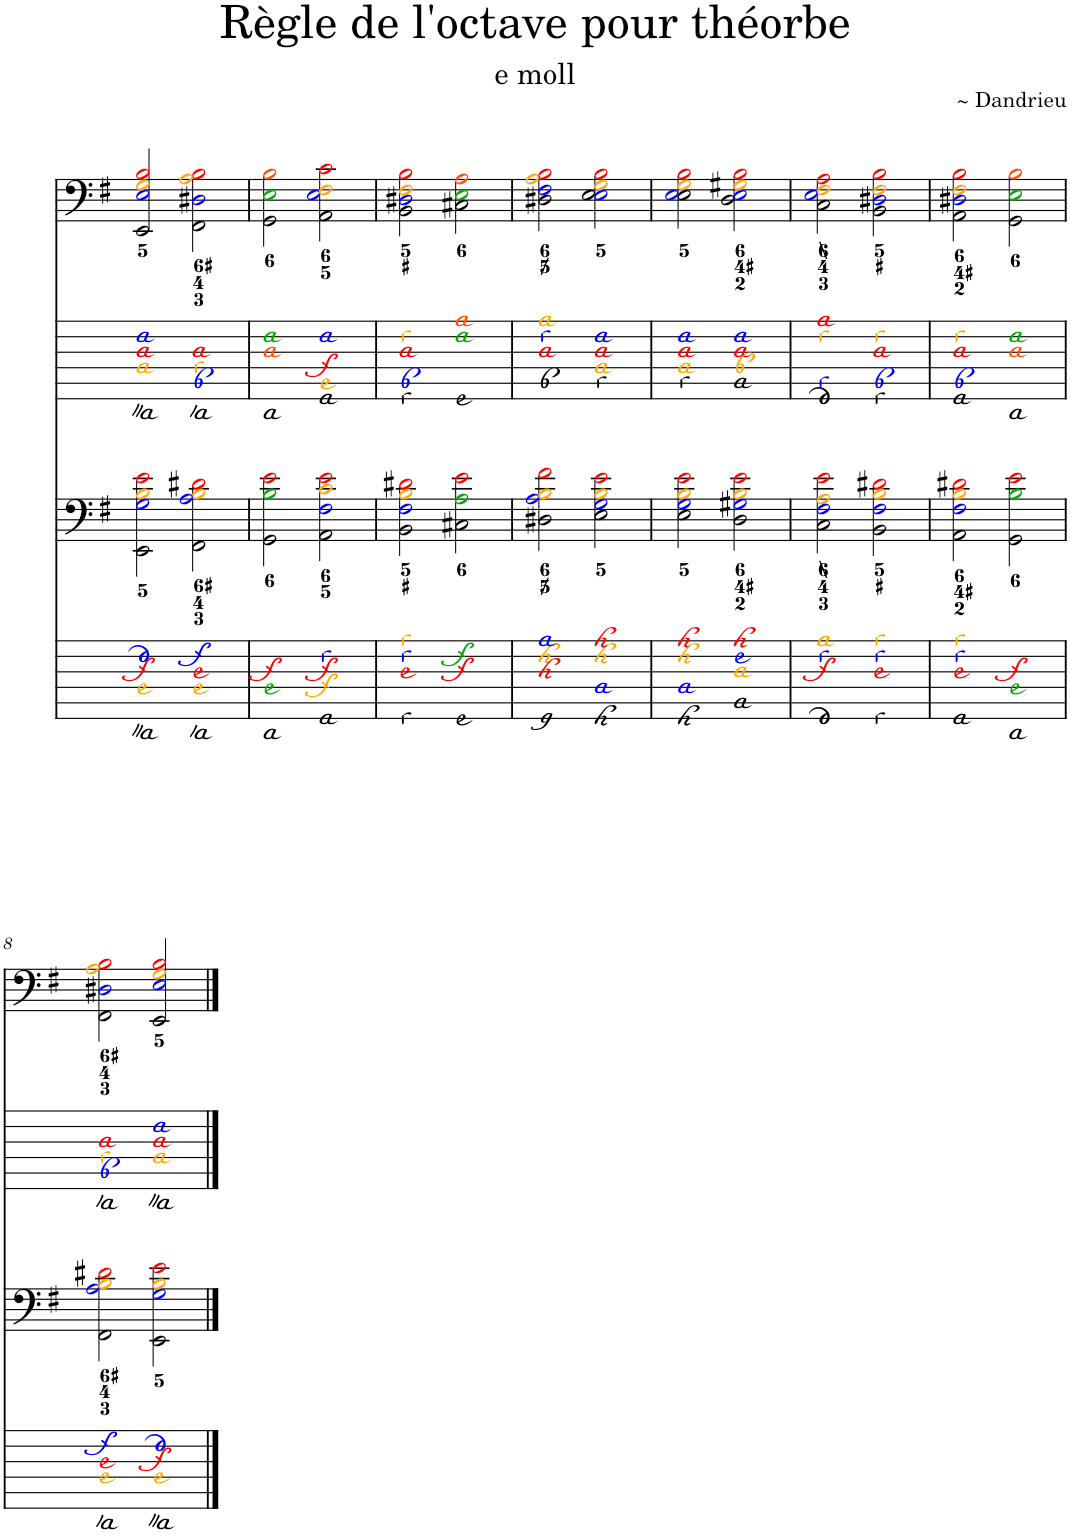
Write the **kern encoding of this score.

**kern	**kern	**kern	**kern
*part1	*part1	*part1	*part1
*staff4	*staff3	*staff2	*staff1
*I"Theorba	*	*	*
*I'Thb.	*	*	*
*stria6	*	*stria6	*
*	*clefF4	*	*clefF4
*k[f#]	*k[f#]	*k[f#]	*k[f#]
=1	=1	=1	=1
2EE 2Bi 2ej 2GZ	2EE\ 2GZ\ 2Bi\ 2ej\	2EE 2Gi 2Bj 2EZ	2EE/ 2EZ/ 2Gi/ 2Bj/
2FF# 2Bi 2d#Xj 2AZ	2FF#\ 2AZ\ 2Bi\ 2d#Xj\	2FF# 2D#Z 2Ai 2Bj	2FF#\ 2D#XZ\ 2Ai\ 2Bj\
=2	=2	=2	=2
2GG 2BV 2ej	2GG\ 2BV\ 2ej\	2GG 2BN 2EV	2GG\ 2EV\ 2BN\
2AA 2ci 2ej 2F#Z	2AA\ 2F#Z\ 2ci\ 2ej\	2AA 2F#i 2cj 2EZ	2AA\ 2EZ\ 2F#i\ 2cj\
=3	=3	=3	=3
2BB 2d#Xj 2F#Z 2Bi	2BB\ 2F#Z\ 2Bi\ 2d#Xj\	2BB 2D#Z 2Bj 2F#i	2BB\ 2D#XZ\ 2F#i\ 2Bj\
2C#X 2ej 2AV	2C#X\ 2AV\ 2ej\	2C# 2EV 2AN	2C#X\ 2EV\ 2AN\
=4	=4	=4	=4
2D#X 2f#j 2Bi 2AZ	2D#X\ 2AZ\ 2Bi\ 2f#j\	2D# 2Bj 2F#Z 2Ai	2D#X\ 2F#Z\ 2Ai\ 2Bj\
2E 2GZ 2Bi 2ej	2E\ 2GZ\ 2Bi\ 2ej\	2E 2Gi 2Bj 2EZ	2E\ 2EZ\ 2Gi\ 2Bj\
=5	=5	=5	=5
2E 2GZ 2Bi 2ej	2E\ 2GZ\ 2Bi\ 2ej\	2E 2Gi 2Bj 2EZ	2EZ\ 2E\ 2Gi\ 2Bj\
2D 2Bi 2G#XZ 2ej	2D\ 2G#XZ\ 2Bi\ 2ej\	2D 2G#i 2Bj 2EZ	2D\ 2EZ\ 2G#Xi\ 2Bj\
=6	=6	=6	=6
2C 2ej 2F#Z 2Ai	2C\ 2F#Z\ 2Ai\ 2ej\	2C 2EZ 2F#i 2Aj	2C\ 2EZ\ 2F#i\ 2Aj\
2BB 2d#Xj 2F#Z 2Bi	2BB\ 2F#Z\ 2Bi\ 2d#Xj\	2BB 2D#XZ 2Bj 2F#i	2BB\ 2D#XZ\ 2F#i\ 2Bj\
=7	=7	=7	=7
2AA 2d#Xj 2F#Z 2Bi	2AA\ 2F#Z\ 2Bi\ 2d#Xj\	2AA 2D#Z 2Bj 2F#i	2AA\ 2D#XZ\ 2F#i\ 2Bj\
2GG 2BV 2ej	2GG\ 2BV\ 2ej\	2GG 2BN 2EV	2GG\ 2EV\ 2BN\
!!LO:LB:g=z
=8	=8	=8	=8
2FF# 2Bi 2d#Xj 2AZ	2FF#\ 2AZ\ 2Bi\ 2d#Xj\	2FF# 2D#Z 2Ai 2Bj	2FF#\ 2D#XZ\ 2Ai\ 2Bj\
2EE 2Bi 2ej 2GZ	2EE\ 2GZ\ 2Bi\ 2ej\	2EE 2Gi 2Bj 2EZ	2EE/ 2EZ/ 2Gi/ 2Bj/
==	==	==	==
*-	*-	*-	*-
